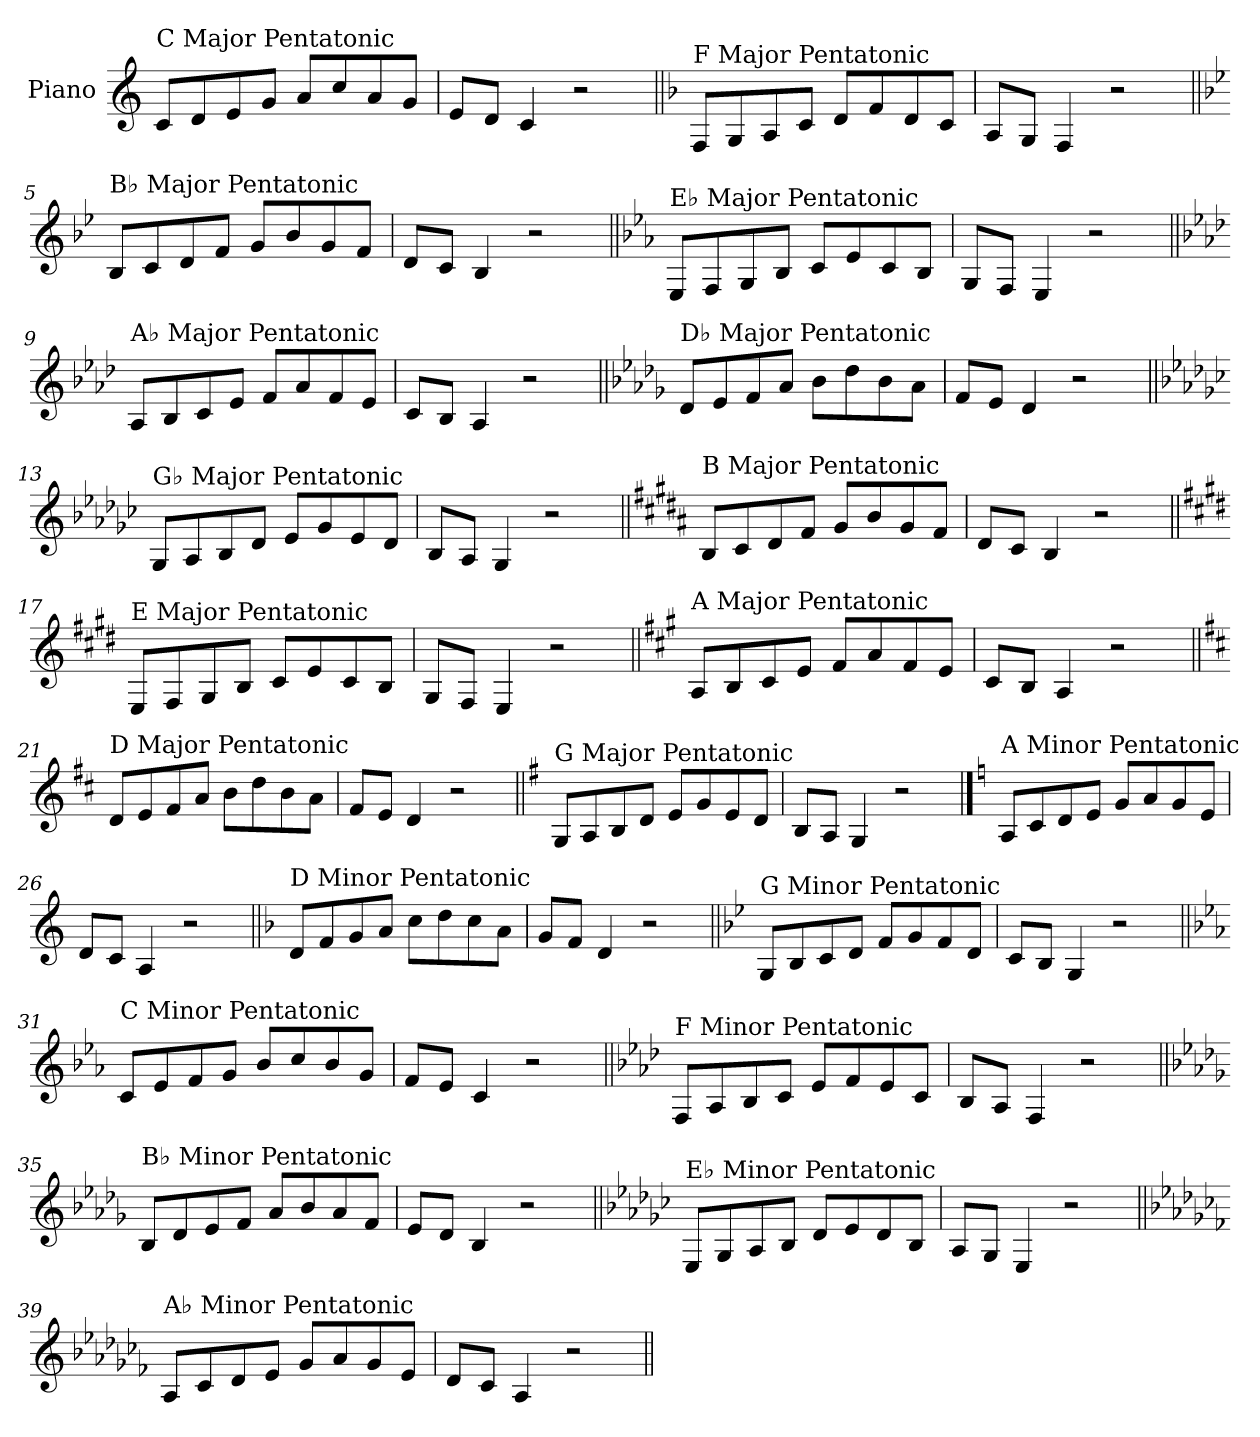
**kern
*part1
*staff1
*I"Piano
*I'Pno.
*clefG2
*k[]
=1
!LO:TX:a:t=C Major Pentatonic
8c/L
8d/
8e/
8g/J
8a/L
8cc/
8a/
8g/J
=2
8e/L
8d/J
4c/
2r
=3||
*k[b-]
!LO:TX:a:t=F Major Pentatonic
8F/L
8G/
8A/
8c/J
8d/L
8f/
8d/
8c/J
=4
8A/L
8G/J
4F/
2r
!!LO:LB:g=z
=5||
*k[b-e-]
!LO:TX:a:t=B♭ Major Pentatonic
8B-/L
8c/
8d/
8f/J
8g/L
8b-/
8g/
8f/J
=6
8d/L
8c/J
4B-/
2r
=7||
*k[b-e-a-]
!LO:TX:a:t=E♭ Major Pentatonic
8E-/L
8F/
8G/
8B-/J
8c/L
8e-/
8c/
8B-/J
=8
8G/L
8F/J
4E-/
2r
!!LO:LB:g=z
=9||
*k[b-e-a-d-]
!LO:TX:a:t=A♭ Major Pentatonic
8A-/L
8B-/
8c/
8e-/J
8f/L
8a-/
8f/
8e-/J
=10
8c/L
8B-/J
4A-/
2r
=11||
*k[b-e-a-d-g-]
!LO:TX:a:t=D♭ Major Pentatonic
8d-/L
8e-/
8f/
8a-/J
8b-\L
8dd-\
8b-\
8a-\J
=12
8f/L
8e-/J
4d-/
2r
!!LO:LB:g=z
=13||
*k[b-e-a-d-g-c-]
!LO:TX:a:t=G♭ Major Pentatonic
8G-/L
8A-/
8B-/
8d-/J
8e-/L
8g-/
8e-/
8d-/J
=14
8B-/L
8A-/J
4G-/
2r
=15||
*k[f#c#g#d#a#]
!LO:TX:a:t=B Major Pentatonic
8B/L
8c#/
8d#/
8f#/J
8g#/L
8b/
8g#/
8f#/J
=16
8d#/L
8c#/J
4B/
2r
!!LO:LB:g=z
=17||
*k[f#c#g#d#]
!LO:TX:a:t=E Major Pentatonic
8E/L
8F#/
8G#/
8B/J
8c#/L
8e/
8c#/
8B/J
=18
8G#/L
8F#/J
4E/
2r
=19||
*k[f#c#g#]
!LO:TX:a:t=A Major Pentatonic
8A/L
8B/
8c#/
8e/J
8f#/L
8a/
8f#/
8e/J
=20
8c#/L
8B/J
4A/
2r
!!LO:LB:g=z
=21||
*k[f#c#]
!LO:TX:a:t=D Major Pentatonic
8d/L
8e/
8f#/
8a/J
8b\L
8dd\
8b\
8a\J
=22
8f#/L
8e/J
4d/
2r
=23||
*k[f#]
!LO:TX:a:t=G Major Pentatonic
8G/L
8A/
8B/
8d/J
8e/L
8g/
8e/
8d/J
=24
8B/L
8A/J
4G/
2r
!!LO:PB:g=z
==25
*k[]
!LO:TX:a:t=A Minor Pentatonic
8A/L
8c/
8d/
8e/J
8g/L
8a/
8g/
8e/J
=26
8d/L
8c/J
4A/
2r
=27||
*k[b-]
!LO:TX:a:t=D Minor Pentatonic
8d/L
8f/
8g/
8a/J
8cc\L
8dd\
8cc\
8a\J
=28
8g/L
8f/J
4d/
2r
!!LO:LB:g=z
=29||
*k[b-e-]
!LO:TX:a:t=G Minor Pentatonic
8G/L
8B-/
8c/
8d/J
8f/L
8g/
8f/
8d/J
=30
8c/L
8B-/J
4G/
2r
=31||
*k[b-e-a-]
!LO:TX:a:t=C Minor Pentatonic
8c/L
8e-/
8f/
8g/J
8b-/L
8cc/
8b-/
8g/J
=32
8f/L
8e-/J
4c/
2r
!!LO:LB:g=z
=33||
*k[b-e-a-d-]
!LO:TX:a:t=F Minor Pentatonic
8F/L
8A-/
8B-/
8c/J
8e-/L
8f/
8e-/
8c/J
=34
8B-/L
8A-/J
4F/
2r
=35||
*k[b-e-a-d-g-]
!LO:TX:a:t=B♭ Minor Pentatonic
8B-/L
8d-/
8e-/
8f/J
8a-/L
8b-/
8a-/
8f/J
=36
8e-/L
8d-/J
4B-/
2r
!!LO:LB:g=z
=37||
*k[b-e-a-d-g-c-]
!LO:TX:a:t=E♭ Minor Pentatonic
8E-/L
8G-/
8A-/
8B-/J
8d-/L
8e-/
8d-/
8B-/J
=38
8A-/L
8G-/J
4E-/
2r
=39||
*k[b-e-a-d-g-c-f-]
!LO:TX:a:t=A♭ Minor Pentatonic
8A-/L
8c-/
8d-/
8e-/J
8g-/L
8a-/
8g-/
8e-/J
=40
8d-/L
8c-/J
4A-/
2r
=||
*-
